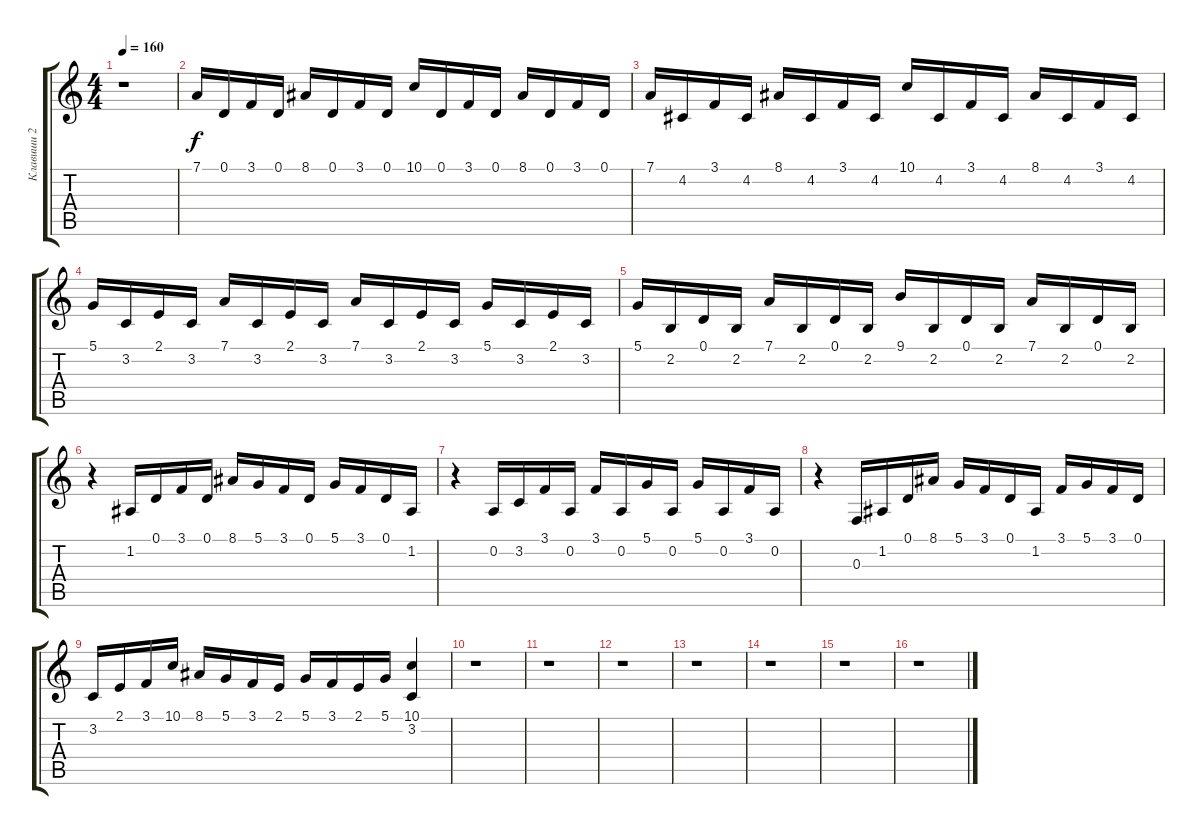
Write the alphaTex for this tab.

\track ("Клавиши 2" "Клавиши 2") {instrument pad1newage}
\staff {score tabs}
\tuning (D4 A3 F3 C3 G2 D2) {hide}
\ts (4 4)
\tempo 160
\clef g2
\ks c
r.1{dy f} |
7.1.16{volume 16} 0.1.16 3.1.16 0.1.16 8.1.16 0.1.16 3.1.16 0.1.16 10.1.16 0.1.16 3.1.16 0.1.16 8.1.16 0.1.16 3.1.16 0.1.16 |
7.1.16 4.2.16 3.1.16 4.2.16 8.1.16 4.2.16 3.1.16 4.2.16 10.1.16 4.2.16 3.1.16 4.2.16 8.1.16 4.2.16 3.1.16 4.2.16 |
5.1.16 3.2.16 2.1.16 3.2.16 7.1.16 3.2.16 2.1.16 3.2.16 7.1.16 3.2.16 2.1.16 3.2.16 5.1.16 3.2.16 2.1.16 3.2.16 |
5.1.16 2.2.16 0.1.16 2.2.16 7.1.16 2.2.16 0.1.16 2.2.16 9.1.16 2.2.16 0.1.16 2.2.16 7.1.16 2.2.16 0.1.16 2.2.16 |
r.4 1.2.16 0.1.16 3.1.16 0.1.16 8.1.16 5.1.16 3.1.16 0.1.16 5.1.16 3.1.16 0.1.16 1.2.16 |
r.4 0.2.16 3.2.16 3.1.16 0.2.16 3.1.16 0.2.16 5.1.16 0.2.16 5.1.16 0.2.16 3.1.16 0.2.16 |
r.4 0.3.16 1.2.16 0.1.16 8.1.16 5.1.16 3.1.16 0.1.16 1.2.16 3.1.16 5.1.16 3.1.16 0.1.16 |
3.2.16 2.1.16 3.1.16 10.1.16 8.1.16 5.1.16 3.1.16 2.1.16 5.1.16 3.1.16 2.1.16 5.1.16 (10.1 3.2).4 |
r.1{volume 14} |
r.1 |
r.1 |
r.1 |
r.1 |
r.1 |
r.1
